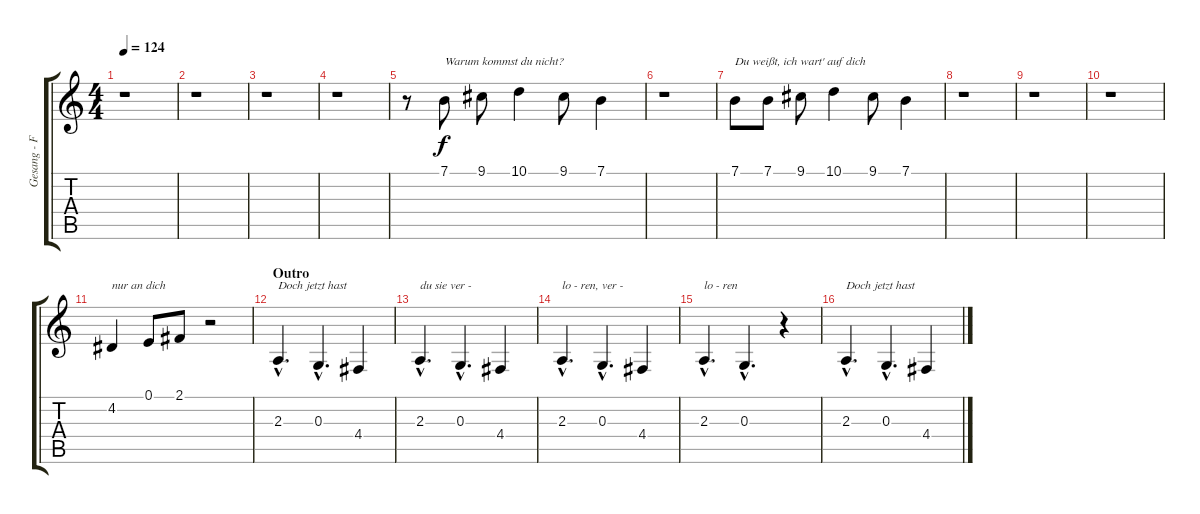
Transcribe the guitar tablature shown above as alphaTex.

\track ("Gesang - Farin + Bela" "Gesang - F") {instrument pad4choir}
\staff {score tabs}
\tuning (E4 B3 G3 D3 A2 E2) {hide}
\ts (4 4)
\tempo 124
\clef g2
\ks c
r.1{dy f} |
r.1 |
r.1 |
r.1 |
r.8 7.1.8{txt "Warum kommst du nicht?"} 9.1.8 10.1.4 9.1.8 7.1.4 |
r.1 |
7.1.8{txt "Du weißt, ich wart' auf dich"} 7.1.8 9.1.8 10.1.4 9.1.8 7.1.4 |
r.1 |
r.1 |
r.1 |
4.2.4{txt "nur an dich"} 0.1.8 2.1.8 r.2 |
\section ("" "Outro")
2.3{hac}.4{d txt "Doch jetzt hast"} 0.3{hac}.4{d} 4.4.4 |
2.3{hac}.4{d txt "du sie ver -"} 0.3{hac}.4{d} 4.4.4 |
2.3{hac}.4{d txt "lo - ren, ver -"} 0.3{hac}.4{d} 4.4.4 |
2.3{hac}.4{d txt "lo - ren"} 0.3{hac}.4{d} r.4 |
2.3{hac}.4{d txt "Doch jetzt hast"} 0.3{hac}.4{d} 4.4.4
